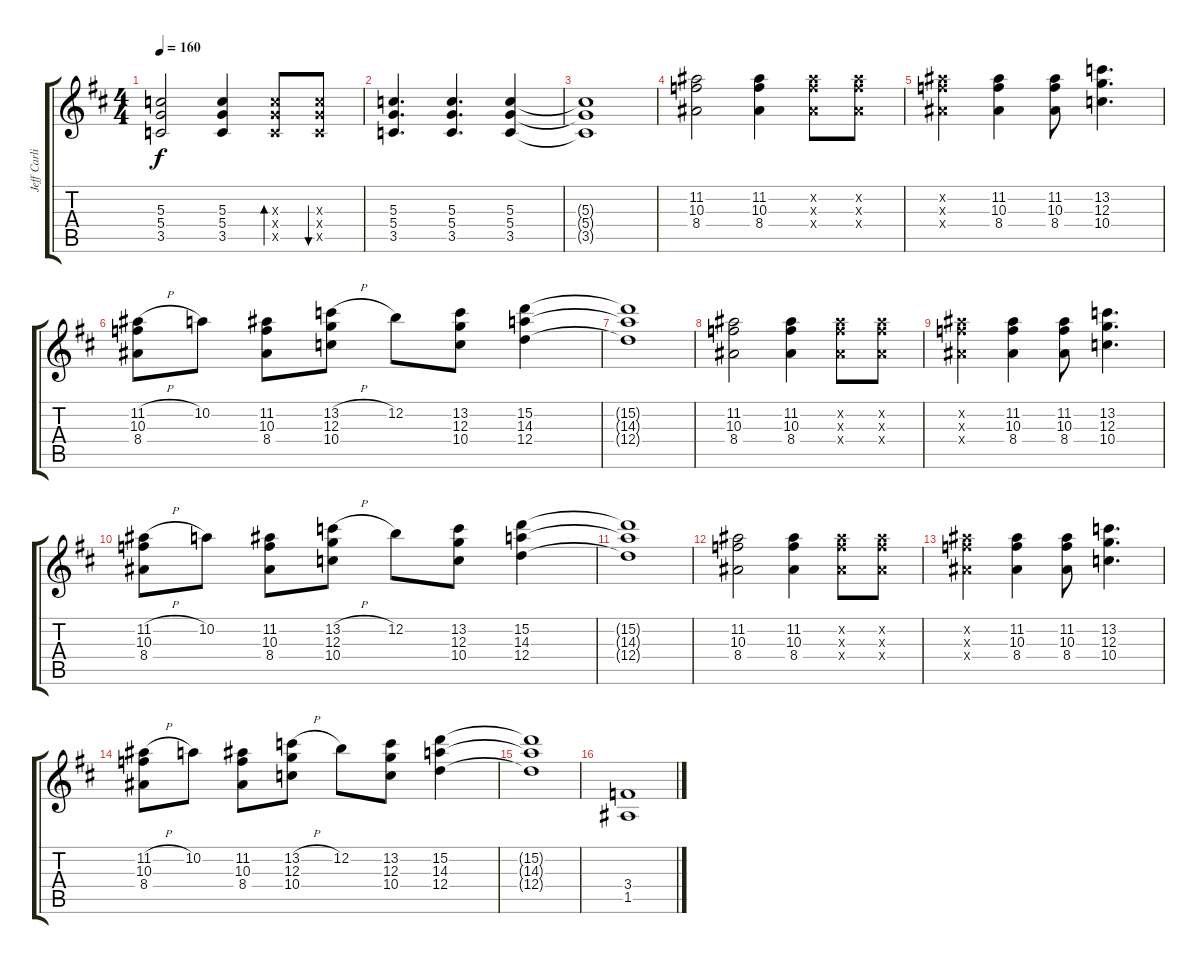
\track ("Jeff Carlisi Guitar" "Jeff Carli") {instrument overdrivenguitar}
\staff {score tabs}
\tuning (E4 B3 G3 D3 A2 D2) {hide}
\ts (4 4)
\tempo 160
\clef g2
\ks d
(5.3 5.4 3.5).2{dy f} (5.3 5.4 3.5).4 (5.3{x} 5.4{x} 3.5{x}).8{bd 60} (5.3{x} 5.4{x} 3.5{x}).8{bu 60} |
(5.3 5.4 3.5).4{d} (5.3 5.4 3.5).4{d} (5.3 5.4 3.5).4 |
(5.3{t} 5.4{t} 3.5{t}).1 |
(11.2 10.3 8.4).2{volume 6} (11.2 10.3 8.4).4 (11.2{x} 10.3{x} 8.4{x}).8 (11.2{x} 10.3{x} 8.4{x}).8 |
(11.2{x} 10.3{x} 8.4{x}).4 (11.2 10.3 8.4).4 (11.2 10.3 8.4).8 (13.2 12.3 10.4).4{d} |
(11.2{h} 10.3 8.4).8 10.2.8 (11.2 10.3 8.4).8 (13.2{h} 12.3 10.4).8 12.2.8 (13.2 12.3 10.4).8 (15.2 14.3 12.4).4 |
(15.2{t} 14.3{t} 12.4{t}).1 |
(11.2 10.3 8.4).2 (11.2 10.3 8.4).4 (11.2{x} 10.3{x} 8.4{x}).8 (11.2{x} 10.3{x} 8.4{x}).8 |
(11.2{x} 10.3{x} 8.4{x}).4 (11.2 10.3 8.4).4 (11.2 10.3 8.4).8 (13.2 12.3 10.4).4{d} |
(11.2{h} 10.3 8.4).8 10.2.8 (11.2 10.3 8.4).8 (13.2{h} 12.3 10.4).8 12.2.8 (13.2 12.3 10.4).8 (15.2 14.3 12.4).4 |
(15.2{t} 14.3{t} 12.4{t}).1 |
(11.2 10.3 8.4).2 (11.2 10.3 8.4).4 (11.2{x} 10.3{x} 8.4{x}).8 (11.2{x} 10.3{x} 8.4{x}).8 |
(11.2{x} 10.3{x} 8.4{x}).4 (11.2 10.3 8.4).4 (11.2 10.3 8.4).8 (13.2 12.3 10.4).4{d} |
(11.2{h} 10.3 8.4).8 10.2.8 (11.2 10.3 8.4).8 (13.2{h} 12.3 10.4).8 12.2.8 (13.2 12.3 10.4).8 (15.2 14.3 12.4).4 |
(15.2{t} 14.3{t} 12.4{t}).1 |
(3.4 1.5).1
